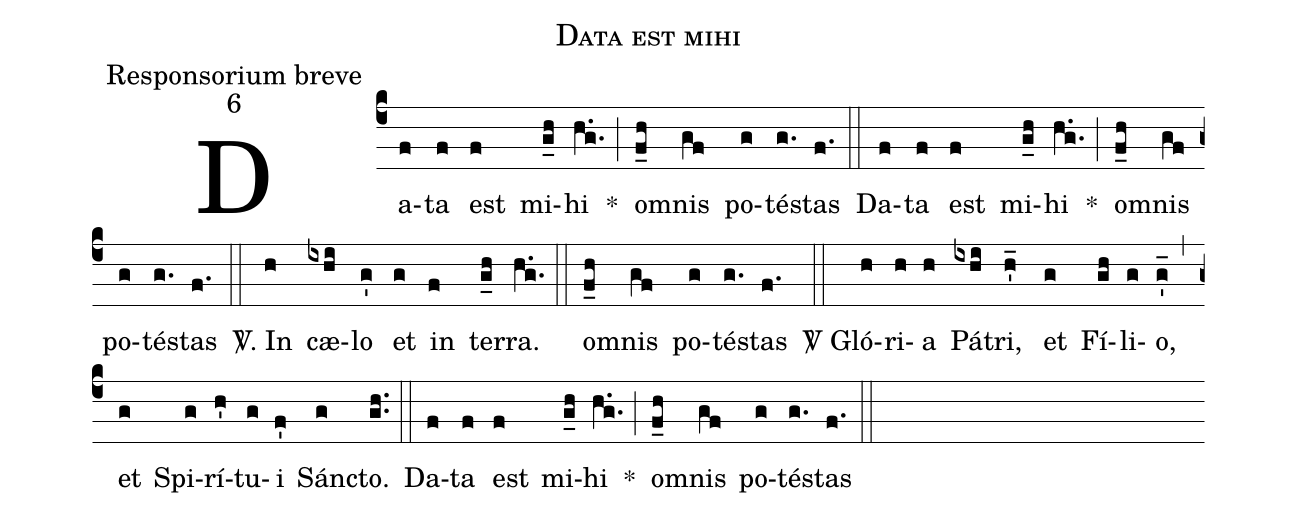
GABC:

name:Data est mihi;
office-part:Responsorium breve;
mode:6;
%%
(c4) Da(f)ta(f) est(f) mi(g_h)hi(h.g.) *(;)o(f_h)mnis(gf) po(g)té(g.)stas(f.) (::)  Da(f)ta(f) est(f) mi(g_h)hi(h.g.) *(;) o(f_h)mnis(gf) po(g)té(g.)stas(f.) (::) <sp>V/</sp>. In(h) cæ(ixhi)lo(g') et(g) in(f) ter(g_h)ra.(h.g.) (::) o(f_h)mnis(gf) po(g)té(g.)stas(f.) (::)  <sp>V/</sp>  Gló-(h)ri- (h)a(h) Pá(ixhi)tri, (h'_) et(g) Fí(gh)li(g)o,(g'_) (,) et(g) Spi-(g)rí-(h')tu-(g)i(f') Sánc(g)to.(gh..) (::)
Da(f)ta(f) est(f) mi(g_h)hi(h.g.) *(;)o(f_h)mnis(gf) po(g)té(g.)stas(f.) (::)
